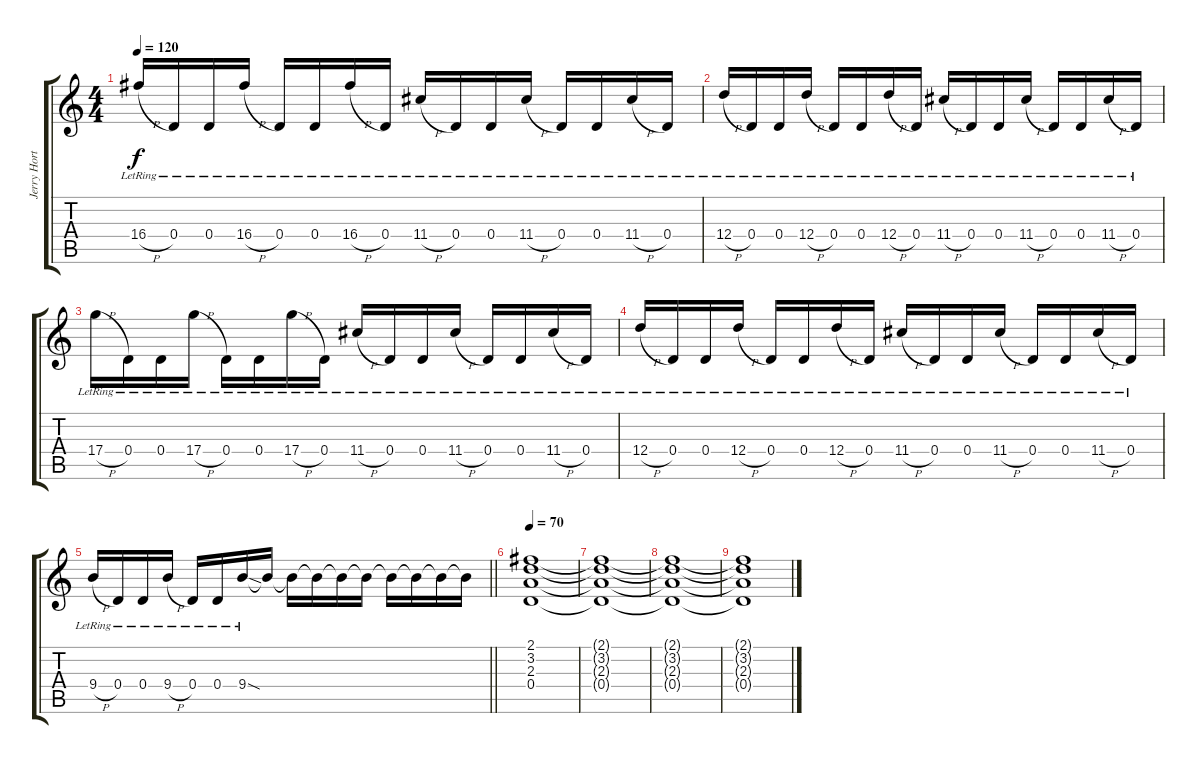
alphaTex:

\track ("Jerry Horton" "Jerry Hort") {instrument distortionguitar}
\staff {score tabs}
\tuning (E4 B3 G3 D3 A2 E2) {hide}
\ts (4 4)
\tempo 120
\clef g2
\ks c
16.4{h lr}.16{dy f} 0.4{lr}.16 0.4{lr}.16 16.4{h lr}.16 0.4{lr}.16 0.4{lr}.16 16.4{h lr}.16 0.4{lr}.16 11.4{h lr}.16 0.4{lr}.16 0.4{lr}.16 11.4{h lr}.16 0.4{lr}.16 0.4{lr}.16 11.4{h lr}.16 0.4{lr}.16 |
12.4{h lr}.16 0.4{lr}.16 0.4{lr}.16 12.4{h lr}.16 0.4{lr}.16 0.4{lr}.16 12.4{h lr}.16 0.4{lr}.16 11.4{h lr}.16 0.4{lr}.16 0.4{lr}.16 11.4{h lr}.16 0.4{lr}.16 0.4{lr}.16 11.4{h lr}.16 0.4{lr}.16 |
17.4{h lr}.16 0.4{lr}.16 0.4{lr}.16 17.4{h lr}.16 0.4{lr}.16 0.4{lr}.16 17.4{h lr}.16 0.4{lr}.16 11.4{h lr}.16 0.4{lr}.16 0.4{lr}.16 11.4{h lr}.16 0.4{lr}.16 0.4{lr}.16 11.4{h lr}.16 0.4{lr}.16 |
12.4{h lr}.16 0.4{lr}.16 0.4{lr}.16 12.4{h lr}.16 0.4{lr}.16 0.4{lr}.16 12.4{h lr}.16 0.4{lr}.16 11.4{h lr}.16 0.4{lr}.16 0.4{lr}.16 11.4{h lr}.16 0.4{lr}.16 0.4{lr}.16 11.4{h lr}.16 0.4{lr}.16 |
\barLineRight lightlight
9.4{h lr}.16 0.4{lr}.16 0.4{lr}.16 9.4{h lr}.16 0.4{lr}.16 0.4{lr}.16 9.4{sod lr}.16 9.4{t}.16 9.4{t}.16 9.4{t}.16 9.4{t}.16 9.4{t}.16 9.4{t}.16 9.4{t}.16 9.4{t}.16 9.4{t}.16 |
\tempo 70
(2.1 3.2 2.3 0.4).1{volume 0} |
(2.1{t} 3.2{t} 2.3{t} 0.4{t}).1 |
(2.1{t} 3.2{t} 2.3{t} 0.4{t}).1 |
(2.1{t} 3.2{t} 2.3{t} 0.4{t}).1
